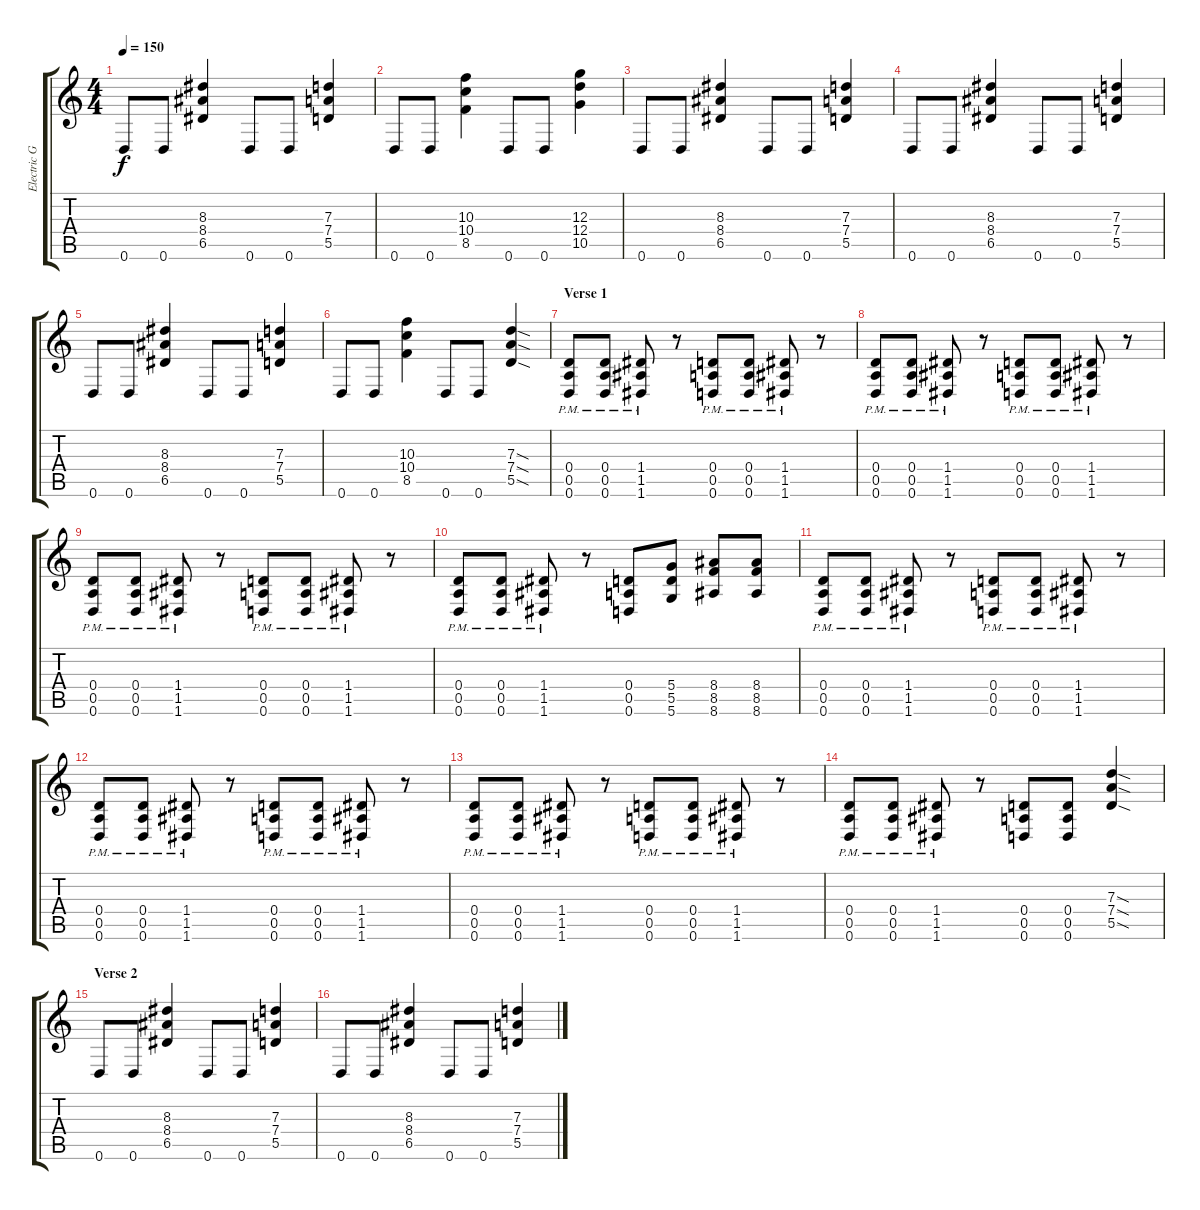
\track ("Electric Guitar 2" "Electric G") {instrument distortionguitar}
\staff {score tabs}
\tuning (E4 B3 G3 D3 A2 D2) {hide}
\ts (4 4)
\tempo 150
\clef g2
\ks c
0.6.8{dy f} 0.6.8 (8.3 8.4 6.5).4 0.6.8 0.6.8 (7.3 7.4 5.5).4 |
0.6.8 0.6.8 (10.3 10.4 8.5).4 0.6.8 0.6.8 (12.3 12.4 10.5).4 |
0.6.8 0.6.8 (8.3 8.4 6.5).4 0.6.8 0.6.8 (7.3 7.4 5.5).4 |
0.6.8 0.6.8 (8.3 8.4 6.5).4 0.6.8 0.6.8 (7.3 7.4 5.5).4 |
0.6.8 0.6.8 (8.3 8.4 6.5).4 0.6.8 0.6.8 (7.3 7.4 5.5).4 |
0.6.8 0.6.8 (10.3 10.4 8.5).4 0.6.8 0.6.8 (7.3{sod} 7.4{sod} 5.5{sod}).4 |
\section ("" "Verse 1")
(0.4{pm} 0.5{pm} 0.6{pm}).8 (0.4{pm} 0.5{pm} 0.6{pm}).8 (1.4{pm} 1.5{pm} 1.6{pm}).8 r.8 (0.4{pm} 0.5{pm} 0.6{pm}).8 (0.4{pm} 0.5{pm} 0.6{pm}).8 (1.4{pm} 1.5{pm} 1.6{pm}).8 r.8 |
(0.4{pm} 0.5{pm} 0.6{pm}).8 (0.4{pm} 0.5{pm} 0.6{pm}).8 (1.4{pm} 1.5{pm} 1.6{pm}).8 r.8 (0.4{pm} 0.5{pm} 0.6{pm}).8 (0.4{pm} 0.5{pm} 0.6{pm}).8 (1.4{pm} 1.5{pm} 1.6{pm}).8 r.8 |
(0.4{pm} 0.5{pm} 0.6{pm}).8 (0.4{pm} 0.5{pm} 0.6{pm}).8 (1.4{pm} 1.5{pm} 1.6{pm}).8 r.8 (0.4{pm} 0.5{pm} 0.6{pm}).8 (0.4{pm} 0.5{pm} 0.6{pm}).8 (1.4{pm} 1.5{pm} 1.6{pm}).8 r.8 |
(0.4{pm} 0.5{pm} 0.6{pm}).8 (0.4{pm} 0.5{pm} 0.6{pm}).8 (1.4{pm} 1.5{pm} 1.6{pm}).8 r.8 (0.4 0.5 0.6).8 (5.4 5.5 5.6).8 (8.4 8.5 8.6).8 (8.4 8.5 8.6).8 |
(0.4{pm} 0.5{pm} 0.6{pm}).8 (0.4{pm} 0.5{pm} 0.6{pm}).8 (1.4{pm} 1.5{pm} 1.6{pm}).8 r.8 (0.4{pm} 0.5{pm} 0.6{pm}).8 (0.4{pm} 0.5{pm} 0.6{pm}).8 (1.4{pm} 1.5{pm} 1.6{pm}).8 r.8 |
(0.4{pm} 0.5{pm} 0.6{pm}).8 (0.4{pm} 0.5{pm} 0.6{pm}).8 (1.4{pm} 1.5{pm} 1.6{pm}).8 r.8 (0.4{pm} 0.5{pm} 0.6{pm}).8 (0.4{pm} 0.5{pm} 0.6{pm}).8 (1.4{pm} 1.5{pm} 1.6{pm}).8 r.8 |
(0.4{pm} 0.5{pm} 0.6{pm}).8 (0.4{pm} 0.5{pm} 0.6{pm}).8 (1.4{pm} 1.5{pm} 1.6{pm}).8 r.8 (0.4{pm} 0.5{pm} 0.6{pm}).8 (0.4{pm} 0.5{pm} 0.6{pm}).8 (1.4{pm} 1.5{pm} 1.6{pm}).8 r.8 |
(0.4{pm} 0.5{pm} 0.6{pm}).8 (0.4{pm} 0.5{pm} 0.6{pm}).8 (1.4{pm} 1.5{pm} 1.6{pm}).8 r.8 (0.4 0.5 0.6).8 (0.4 0.5 0.6).8 (7.3{sod} 7.4{sod} 5.5{sod}).4 |
\section ("" "Verse 2")
0.6.8 0.6.8 (8.3 8.4 6.5).4 0.6.8 0.6.8 (7.3 7.4 5.5).4 |
0.6.8 0.6.8 (8.3 8.4 6.5).4 0.6.8 0.6.8 (7.3 7.4 5.5).4
